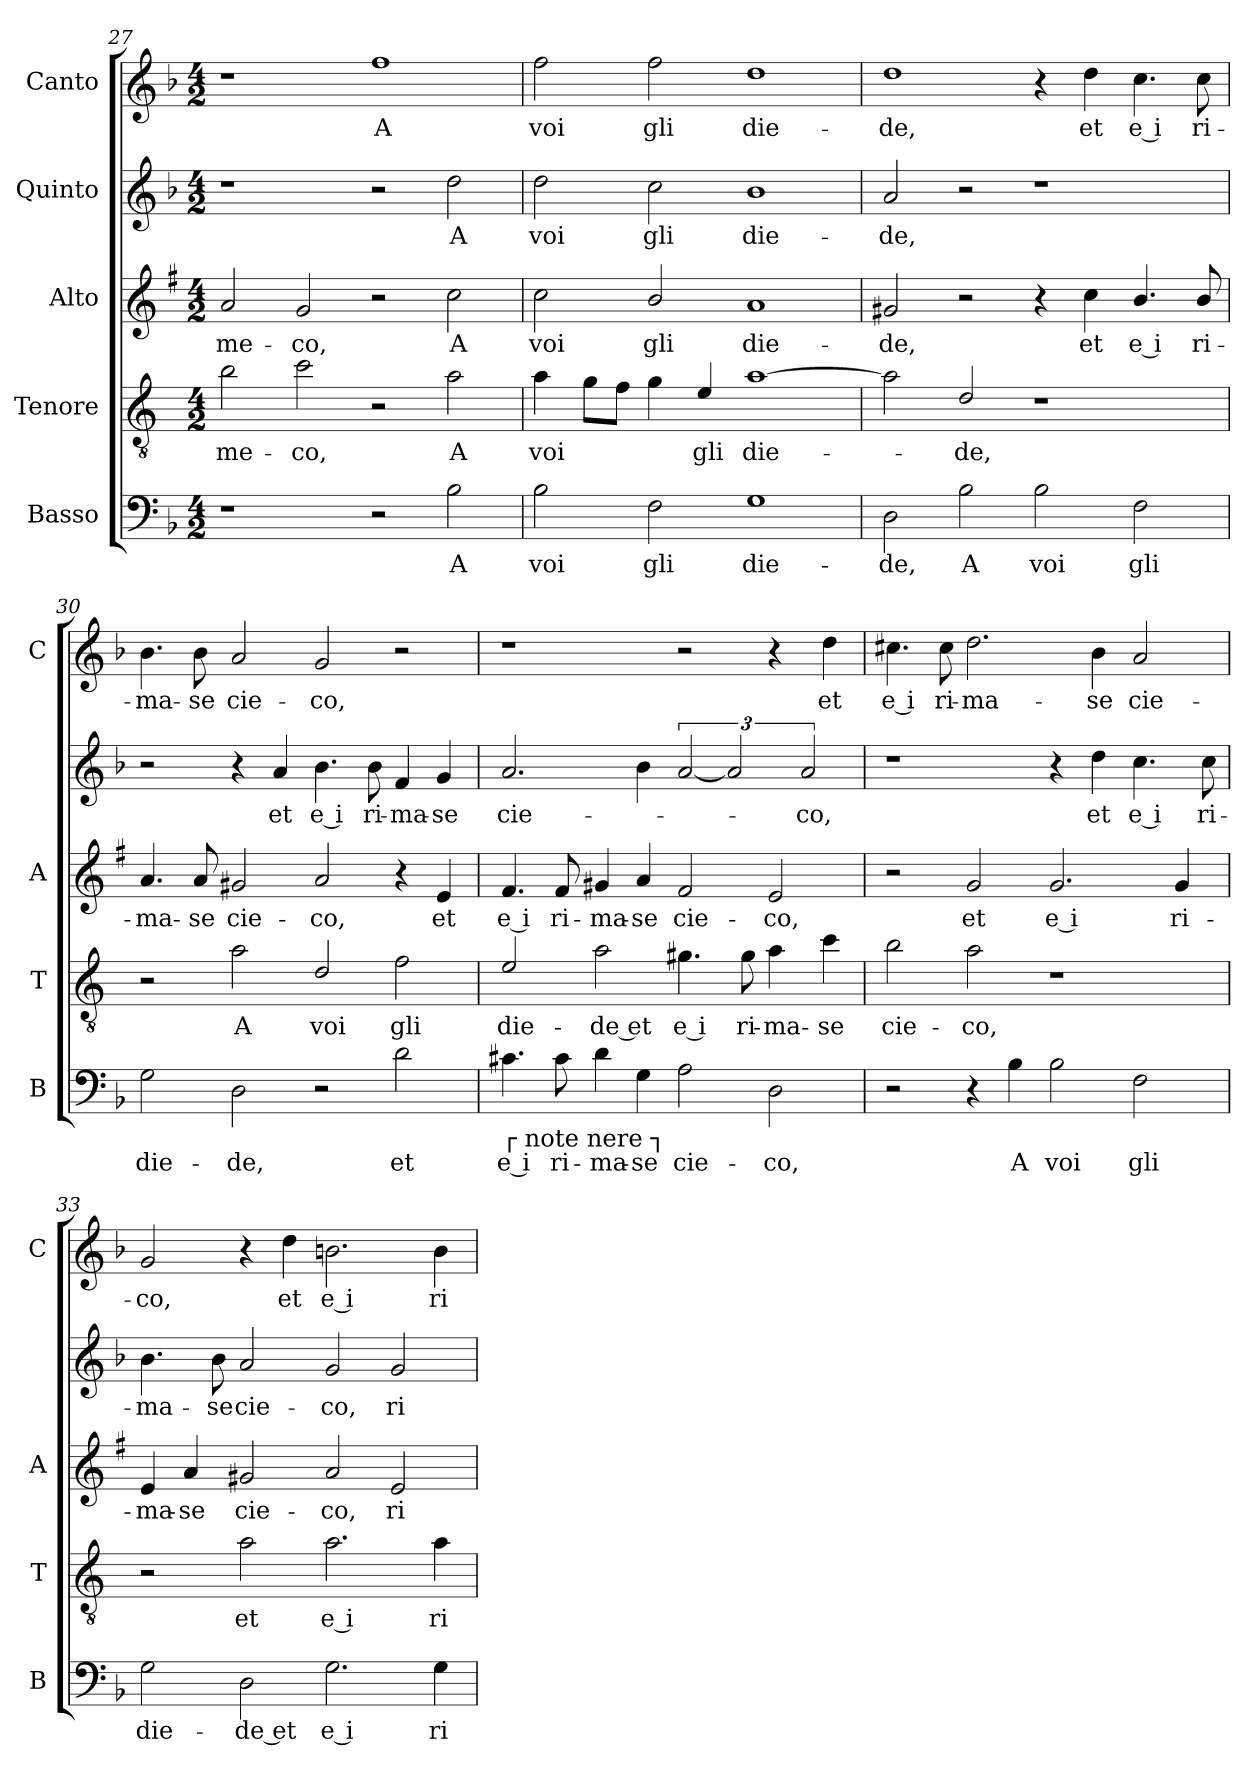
**kern	**text	**kern	**text	**kern	**text	**kern	**text	**kern	**text
*part5	*part5	*part4	*part4	*part3	*part3	*part2	*part2	*part1	*part1
*staff5	*staff5	*staff4	*staff4	*staff3	*staff3	*staff2	*staff2	*staff1	*staff1
*I"Basso	*	*I"Tenore	*	*I"Alto	*	*I"Quinto	*	*I"Canto	*
*I'B	*	*I'T	*	*I'A	*	*	*	*I'C	*
*clefF4	*	*clefGv2	*	*clefG2	*	*clefG2	*	*clefG2	*
*	*	*ITrd4c7	*	*ITrd1c2	*	*	*	*	*
*k[b-]	*	*k[b-]	*	*k[b-]	*	*k[b-]	*	*k[b-]	*
*F:	*	*F:	*	*F:	*	*F:	*	*F:	*
*M4/2	*	*M4/2	*	*M4/2	*	*M4/2	*	*M4/2	*
=27	=27	=27	=27	=27	=27	=27	=27	=27	=27
!	!	!	!LO:LY:b	!	!LO:LY:b	!	!	!	!
1r	.	2e\	me-	2g/	me-	1r	.	1r	.
!	!	!	!LO:LY:b	!	!LO:LY:b	!	!	!	!
.	.	2f\	-co,	2f/	-co,	.	.	.	.
!	!	!	!	!	!	!	!	!	!LO:LY:b
2r	.	2r	.	2r	.	2r	.	1ff	A
!	!LO:LY:b	!	!LO:LY:b	!	!LO:LY:b	!	!LO:LY:b	!	!
2B-\	A	2d\	A	2b-\	A	2dd\	A	.	.
=28	=28	=28	=28	=28	=28	=28	=28	=28	=28
!	!LO:LY:b	!	!LO:LY:b	!	!LO:LY:b	!	!LO:LY:b	!	!LO:LY:b
2B-\	voi	4d\	voi	2b-\	voi	2dd\	voi	2ff\	voi
.	.	8c\L	.	.	.	.	.	.	.
.	.	8B-\J	.	.	.	.	.	.	.
!	!LO:LY:b	!	!	!	!LO:LY:b	!	!LO:LY:b	!	!LO:LY:b
2F\	gli	4c\	.	2a/	gli	2cc\	gli	2ff\	gli
!	!	!	!LO:LY:b	!	!	!	!	!	!
.	.	4A/	gli	.	.	.	.	.	.
!	!LO:LY:b	!	!LO:LY:b	!	!LO:LY:b	!	!LO:LY:b	!	!LO:LY:b
1G	die-	[1d	die-	1g	die-	1b-	die-	1dd	die-
=29	=29	=29	=29	=29	=29	=29	=29	=29	=29
!	!LO:LY:b	!	!	!	!LO:LY:b	!	!LO:LY:b	!	!LO:LY:b
2D\	-de,	2d\]	.	2f#X/	-de,	2a/	-de,	1dd	-de,
!	!LO:LY:b	!	!LO:LY:b	!	!	!	!	!	!
2B-\	A	2G/	-de,	2r	.	2r	.	.	.
!	!LO:LY:b	!	!	!	!	!	!	!	!
2B-\	voi	1r	.	4r	.	1r	.	4r	.
!	!	!	!	!	!LO:LY:b	!	!	!	!LO:LY:b
.	.	.	.	4b-\	et	.	.	4dd\	et
!	!LO:LY:b	!	!	!	!LO:LY:b	!	!	!	!LO:LY:b
2F\	gli	.	.	4.a/	e i	.	.	4.cc\	e i
!	!	!	!	!	!LO:LY:b	!	!	!	!LO:LY:b
.	.	.	.	8a/	ri-	.	.	8cc\	ri-
!!LO:LB:g=z
=30	=30	=30	=30	=30	=30	=30	=30	=30	=30
!	!LO:LY:b	!	!	!	!LO:LY:b	!	!	!	!LO:LY:b
2G\	die-	2r	.	4.g/	-ma-	2r	.	4.b-\	-ma-
!	!	!	!	!	!LO:LY:b	!	!	!	!LO:LY:b
.	.	.	.	8g/	-se	.	.	8b-\	-se
!	!LO:LY:b	!	!LO:LY:b	!	!LO:LY:b	!	!	!	!LO:LY:b
2D\	-de,	2d\	A	2f#X/	cie-	4r	.	2a/	cie-
!	!	!	!	!	!	!	!LO:LY:b	!	!
.	.	.	.	.	.	4a/	et	.	.
!	!	!	!LO:LY:b	!	!LO:LY:b	!	!LO:LY:b	!	!LO:LY:b
2r	.	2G/	voi	2g/	-co,	4.b-\	e i	2g/	-co,
!	!	!	!	!	!	!	!LO:LY:b	!	!
.	.	.	.	.	.	8b-\	ri-	.	.
!	!LO:LY:b	!	!LO:LY:b	!	!	!	!LO:LY:b	!	!
2d\	et	2B-\	gli	4r	.	4f/	-ma-	2r	.
!	!	!	!	!	!LO:LY:b	!	!LO:LY:b	!	!
.	.	.	.	4d/	et	4g/	-se	.	.
=31	=31	=31	=31	=31	=31	=31	=31	=31	=31
!LO:TX:b:t=┌          note nere                        ┐	!	!	!	!	!	!	!	!	!
!	!LO:LY:b	!	!LO:LY:b	!	!LO:LY:b	!	!LO:LY:b	!	!
4.c#X\	e i	2A/	die-	4.e/	e i	2.a/	cie-	1r	.
!	!LO:LY:b	!	!	!	!LO:LY:b	!	!	!	!
8c#\	ri-	.	.	8e/	ri-	.	.	.	.
!	!LO:LY:b	!	!LO:LY:b	!	!LO:LY:b	!	!	!	!
4d\	-ma-	2d\	-de et	4f#X/	-ma-	.	.	.	.
!	!LO:LY:b	!	!	!	!LO:LY:b	!	!	!	!
4G\	-se	.	.	4g/	-se	4b-\	.	.	.
!	!LO:LY:b	!	!LO:LY:b	!	!LO:LY:b	!	!	!	!
2A\	cie-	4.c#X\	e i	2e/	cie-	[3a/	.	2r	.
.	.	.	.	.	.	3a/]	.	.	.
!	!	!	!LO:LY:b	!	!	!	!	!	!
.	.	8c#\	ri-	.	.	.	.	.	.
!	!LO:LY:b	!	!LO:LY:b	!	!LO:LY:b	!	!	!	!
2D\	-co,	4d\	-ma-	2d/	-co,	.	.	4r	.
!	!	!	!	!	!	!	!LO:LY:b	!	!
.	.	.	.	.	.	3a/	-co,	.	.
!	!	!	!LO:LY:b	!	!	!	!	!	!LO:LY:b
.	.	4f\	-se	.	.	.	.	4dd\	et
=32	=32	=32	=32	=32	=32	=32	=32	=32	=32
!	!	!	!LO:LY:b	!	!	!	!	!	!LO:LY:b
2r	.	2e\	cie-	2r	.	1r	.	4.cc#X\	e i
!	!	!	!	!	!	!	!	!	!LO:LY:b
.	.	.	.	.	.	.	.	8cc#\	ri-
!	!	!	!LO:LY:b	!	!LO:LY:b	!	!	!	!LO:LY:b
4r	.	2d\	-co,	2f/	et	.	.	2.dd\	-ma-
!	!LO:LY:b	!	!	!	!	!	!	!	!
4B-\	A	.	.	.	.	.	.	.	.
!	!LO:LY:b	!	!	!	!LO:LY:b	!	!	!	!
2B-\	voi	1r	.	2.f/	e i	4r	.	.	.
!	!	!	!	!	!	!	!LO:LY:b	!	!LO:LY:b
.	.	.	.	.	.	4dd\	et	4b-\	-se
!	!LO:LY:b	!	!	!	!	!	!LO:LY:b	!	!LO:LY:b
2F\	gli	.	.	.	.	4.cc\	e i	2a/	cie-
!	!	!	!	!	!LO:LY:b	!	!	!	!
.	.	.	.	4f/	ri-	.	.	.	.
!	!	!	!	!	!	!	!LO:LY:b	!	!
.	.	.	.	.	.	8cc\	ri-	.	.
!!LO:LB:g=z
=33	=33	=33	=33	=33	=33	=33	=33	=33	=33
!	!LO:LY:b	!	!	!	!LO:LY:b	!	!LO:LY:b	!	!LO:LY:b
2G\	die-	2r	.	4d/	-ma-	4.b-\	-ma-	2g/	-co,
!	!	!	!	!	!LO:LY:b	!	!	!	!
.	.	.	.	4g/	-se	.	.	.	.
!	!	!	!	!	!	!	!LO:LY:b	!	!
.	.	.	.	.	.	8b-\	-se	.	.
!	!LO:LY:b	!	!LO:LY:b	!	!LO:LY:b	!	!LO:LY:b	!	!
2D\	-de et	2d\	et	2f#X/	cie-	2a/	cie-	4r	.
!	!	!	!	!	!	!	!	!	!LO:LY:b
.	.	.	.	.	.	.	.	4dd\	et
!	!LO:LY:b	!	!LO:LY:b	!	!LO:LY:b	!	!LO:LY:b	!	!LO:LY:b
2.G\	e i	2.d\	e i	2g/	-co,	2g/	-co,	2.bn\	e i
!	!	!	!	!	!LO:LY:b	!	!LO:LY:b	!	!
.	.	.	.	2d/	ri-	2g/	ri-	.	.
!	!LO:LY:b	!	!LO:LY:b	!	!	!	!	!	!LO:LY:b
4G\	ri-	4d\	ri-	.	.	.	.	4b\	ri-
=	=	=	=	=	=	=	=	=	=
*-	*-	*-	*-	*-	*-	*-	*-	*-	*-
